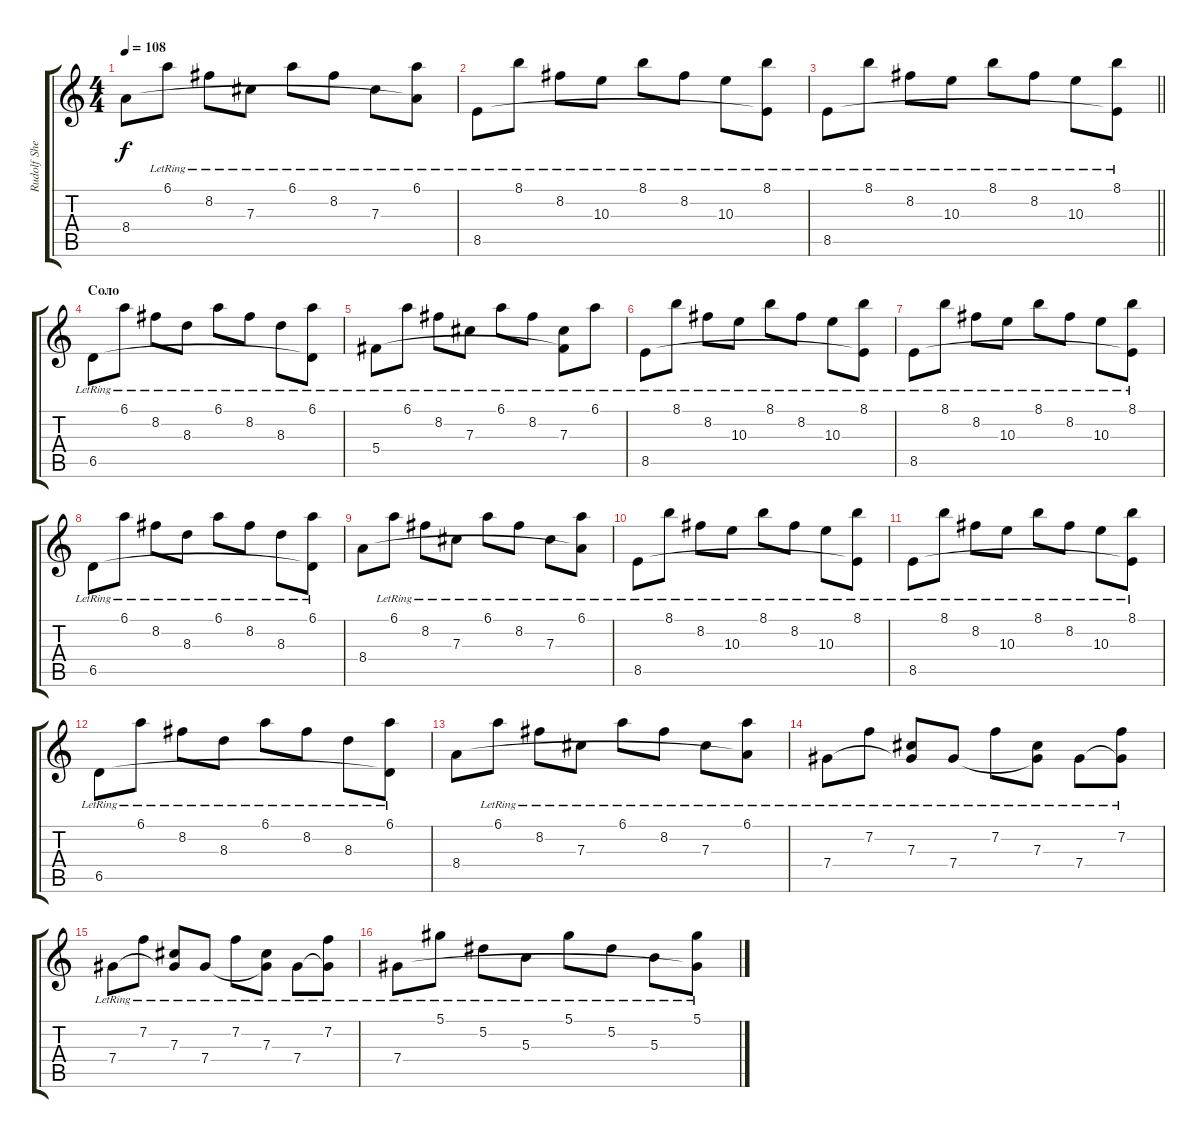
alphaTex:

\track ("Rudolf Shenker" "Rudolf She") {instrument acousticguitarsteel}
\staff {score tabs}
\tuning (Eb4 Bb3 Gb3 Db3 Ab2 Eb2) {hide}
\ts (4 4)
\tempo 108
\clef g2
\ks c
8.4.8{dy f} 6.1{lr}.8 8.2{lr}.8 7.3{lr}.8 6.1{lr}.8 8.2{lr}.8 7.3{lr}.8 (6.1{lr} 8.4{t}).8 |
8.5{lr}.8 8.1{lr}.8 8.2{lr}.8 10.3{lr}.8 8.1{lr}.8 8.2{lr}.8 10.3{lr}.8 (8.1{lr} 8.5{t}).8 |
\barLineRight lightlight
8.5{lr}.8 8.1{lr}.8 8.2{lr}.8 10.3{lr}.8 8.1{lr}.8 8.2{lr}.8 10.3{lr}.8 (8.1{lr} 8.5{t}).8 |
\section ("" "Cоло")
6.5{lr}.8 6.1{lr}.8 8.2{lr}.8 8.3{lr}.8 6.1{lr}.8 8.2{lr}.8 8.3{lr}.8 (6.1{lr} 6.5{t}).8 |
5.4{lr}.8 6.1{lr}.8 8.2{lr}.8 7.3{lr}.8 6.1{lr}.8 8.2{lr}.8 (7.3{lr} 5.4{t}).8 6.1{lr}.8 |
8.5{lr}.8 8.1{lr}.8 8.2{lr}.8 10.3{lr}.8 8.1{lr}.8 8.2{lr}.8 10.3{lr}.8 (8.1{lr} 8.5{t}).8 |
8.5{lr}.8 8.1{lr}.8 8.2{lr}.8 10.3{lr}.8 8.1{lr}.8 8.2{lr}.8 10.3{lr}.8 (8.1{lr} 8.5{t}).8 |
6.5{lr}.8 6.1{lr}.8 8.2{lr}.8 8.3{lr}.8 6.1{lr}.8 8.2{lr}.8 8.3{lr}.8 (6.1{lr} 6.5{t}).8 |
8.4.8 6.1{lr}.8 8.2{lr}.8 7.3{lr}.8 6.1{lr}.8 8.2{lr}.8 7.3{lr}.8 (6.1{lr} 8.4{t}).8 |
8.5{lr}.8 8.1{lr}.8 8.2{lr}.8 10.3{lr}.8 8.1{lr}.8 8.2{lr}.8 10.3{lr}.8 (8.1{lr} 8.5{t}).8 |
8.5{lr}.8 8.1{lr}.8 8.2{lr}.8 10.3{lr}.8 8.1{lr}.8 8.2{lr}.8 10.3{lr}.8 (8.1{lr} 8.5{t}).8 |
6.5{lr}.8 6.1{lr}.8 8.2{lr}.8 8.3{lr}.8 6.1{lr}.8 8.2{lr}.8 8.3{lr}.8 (6.1{lr} 6.5{t}).8 |
8.4.8 6.1{lr}.8 8.2{lr}.8 7.3{lr}.8 6.1{lr}.8 8.2{lr}.8 7.3{lr}.8 (6.1{lr} 8.4{t}).8 |
7.4{lr}.8 7.2{lr}.8 (7.3{lr} 7.4{t}).8 7.4{lr}.8 7.2{lr}.8 (7.3{lr} 7.4{t}).8 7.4{lr}.8 (7.2{lr} 7.4{t}).8 |
7.4{lr}.8 7.2{lr}.8 (7.3{lr} 7.4{t}).8 7.4{lr}.8 7.2{lr}.8 (7.3{lr} 7.4{t}).8 7.4{lr}.8 (7.2{lr} 7.4{t}).8 |
7.4{lr}.8 5.1{lr}.8 5.2{lr}.8 5.3{lr}.8 5.1{lr}.8 5.2{lr}.8 5.3{lr}.8 (5.1{lr} 7.4{t}).8
